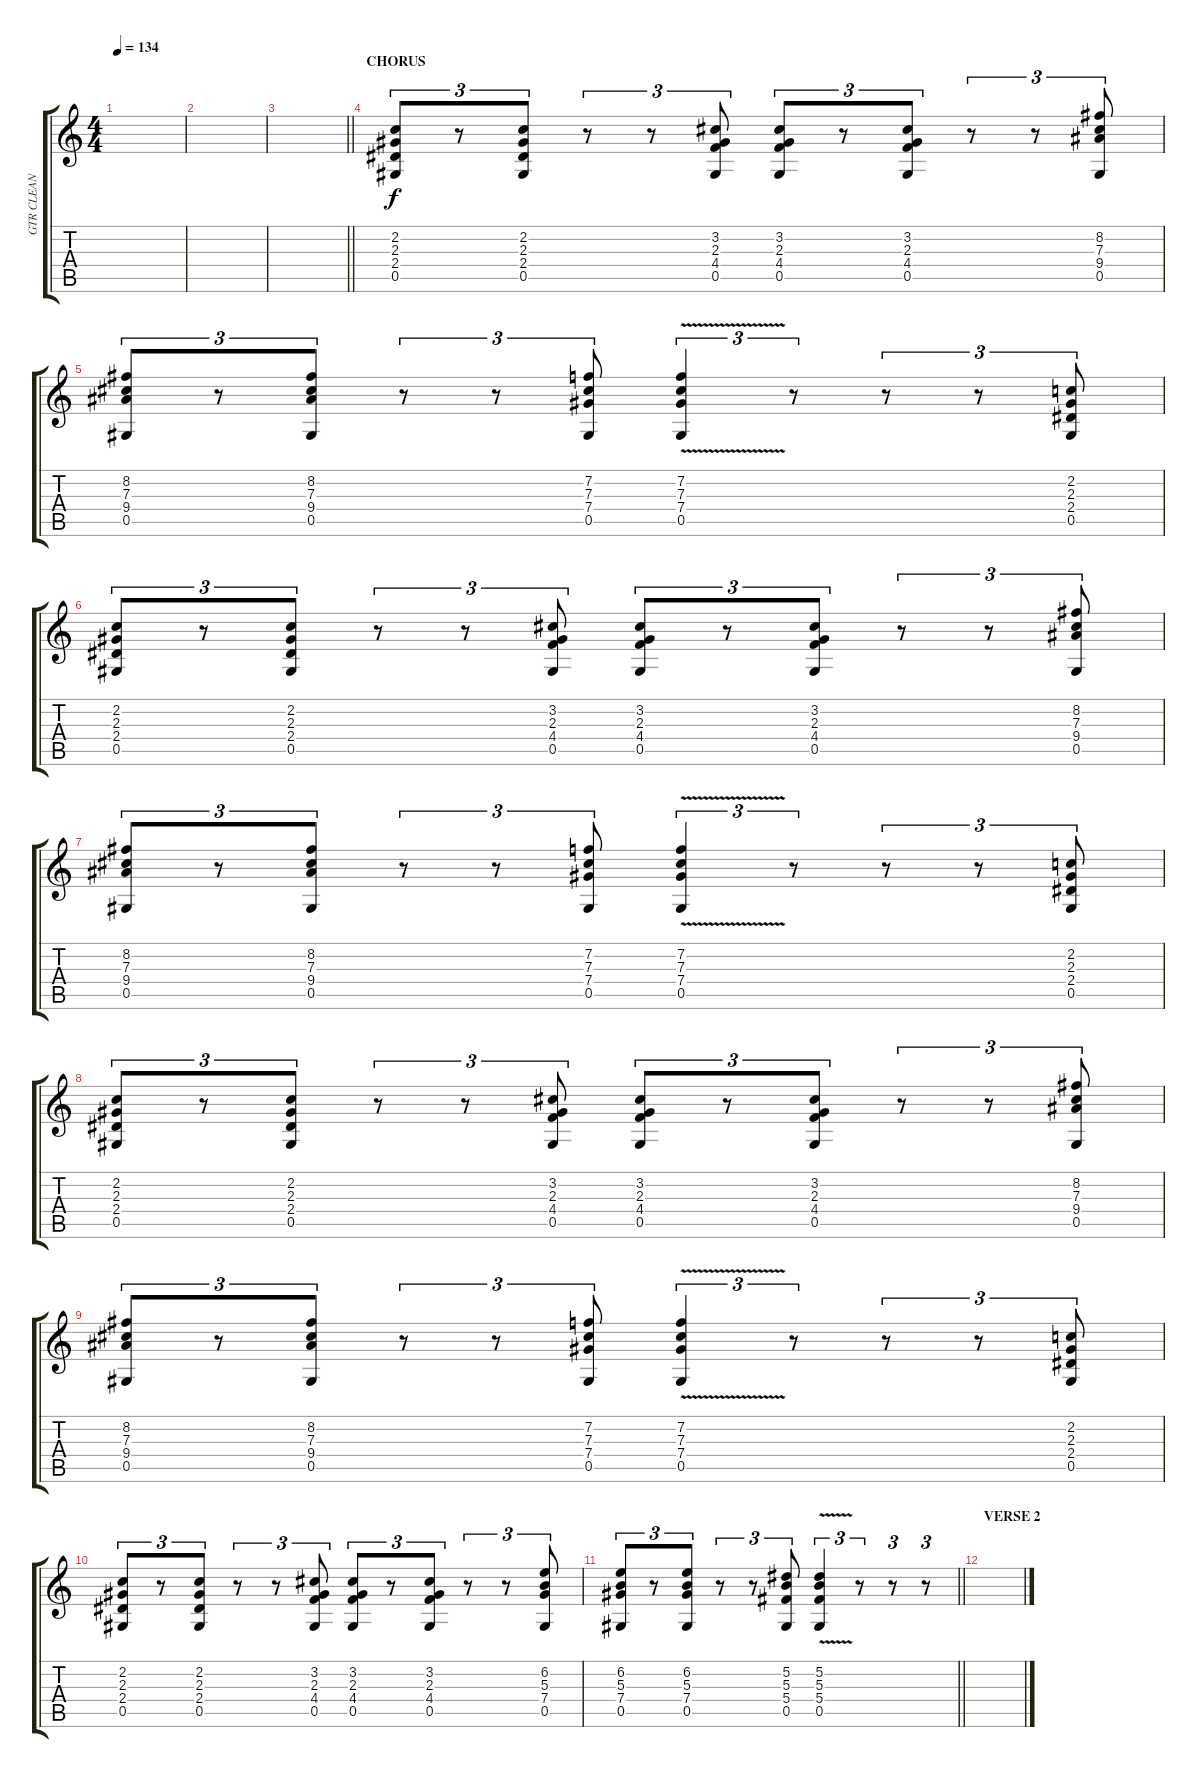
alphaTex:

\track ("GTR CLEAN" "GTR CLEAN") {instrument acousticguitarsteel}
\staff {score tabs}
\tuning (Eb4 Bb3 Gb3 Db3 Ab2 Eb2) {hide}
\ts (4 4)
\tempo 134
\clef g2
\ks c
|
|
\barLineRight lightlight
|
\section ("" "CHORUS")
(2.2 2.3 2.4 0.5).8{tu (3 2)} r.8{tu (3 2)} (2.2 2.3 2.4 0.5).8{tu (3 2)} r.8{tu (3 2)} r.8{tu (3 2)} (3.2 2.3 4.4 0.5).8{tu (3 2)} (3.2 2.3 4.4 0.5).8{tu (3 2)} r.8{tu (3 2)} (3.2 2.3 4.4 0.5).8{tu (3 2)} r.8{tu (3 2)} r.8{tu (3 2)} (8.2 7.3 9.4 0.5).8{tu (3 2)} |
(8.2 7.3 9.4 0.5).8{tu (3 2)} r.8{tu (3 2)} (8.2 7.3 9.4 0.5).8{tu (3 2)} r.8{tu (3 2)} r.8{tu (3 2)} (7.2 7.3 7.4 0.5).8{tu (3 2)} (7.2{v} 7.3{v} 7.4{v} 0.5).4{tu (3 2)} r.8{tu (3 2)} r.8{tu (3 2)} r.8{tu (3 2)} (2.2 2.3 2.4 0.5).8{tu (3 2)} |
(2.2 2.3 2.4 0.5).8{tu (3 2)} r.8{tu (3 2)} (2.2 2.3 2.4 0.5).8{tu (3 2)} r.8{tu (3 2)} r.8{tu (3 2)} (3.2 2.3 4.4 0.5).8{tu (3 2)} (3.2 2.3 4.4 0.5).8{tu (3 2)} r.8{tu (3 2)} (3.2 2.3 4.4 0.5).8{tu (3 2)} r.8{tu (3 2)} r.8{tu (3 2)} (8.2 7.3 9.4 0.5).8{tu (3 2)} |
(8.2 7.3 9.4 0.5).8{tu (3 2)} r.8{tu (3 2)} (8.2 7.3 9.4 0.5).8{tu (3 2)} r.8{tu (3 2)} r.8{tu (3 2)} (7.2 7.3 7.4 0.5).8{tu (3 2)} (7.2{v} 7.3{v} 7.4{v} 0.5).4{tu (3 2)} r.8{tu (3 2)} r.8{tu (3 2)} r.8{tu (3 2)} (2.2 2.3 2.4 0.5).8{tu (3 2)} |
(2.2 2.3 2.4 0.5).8{tu (3 2)} r.8{tu (3 2)} (2.2 2.3 2.4 0.5).8{tu (3 2)} r.8{tu (3 2)} r.8{tu (3 2)} (3.2 2.3 4.4 0.5).8{tu (3 2)} (3.2 2.3 4.4 0.5).8{tu (3 2)} r.8{tu (3 2)} (3.2 2.3 4.4 0.5).8{tu (3 2)} r.8{tu (3 2)} r.8{tu (3 2)} (8.2 7.3 9.4 0.5).8{tu (3 2)} |
(8.2 7.3 9.4 0.5).8{tu (3 2)} r.8{tu (3 2)} (8.2 7.3 9.4 0.5).8{tu (3 2)} r.8{tu (3 2)} r.8{tu (3 2)} (7.2 7.3 7.4 0.5).8{tu (3 2)} (7.2{v} 7.3{v} 7.4{v} 0.5).4{tu (3 2)} r.8{tu (3 2)} r.8{tu (3 2)} r.8{tu (3 2)} (2.2 2.3 2.4 0.5).8{tu (3 2)} |
(2.2 2.3 2.4 0.5).8{tu (3 2)} r.8{tu (3 2)} (2.2 2.3 2.4 0.5).8{tu (3 2)} r.8{tu (3 2)} r.8{tu (3 2)} (3.2 2.3 4.4 0.5).8{tu (3 2)} (3.2 2.3 4.4 0.5).8{tu (3 2)} r.8{tu (3 2)} (3.2 2.3 4.4 0.5).8{tu (3 2)} r.8{tu (3 2)} r.8{tu (3 2)} (6.2 5.3 7.4 0.5).8{tu (3 2)} |
\barLineRight lightlight
(6.2 5.3 7.4 0.5).8{tu (3 2)} r.8{tu (3 2)} (6.2 5.3 7.4 0.5).8{tu (3 2)} r.8{tu (3 2)} r.8{tu (3 2)} (5.2 5.3 5.4 0.5).8{tu (3 2)} (5.2{v} 5.3{v} 5.4{v} 0.5).4{tu (3 2)} r.8{tu (3 2)} r.8{tu (3 2)} r.8{tu (3 2)} |
\section ("" "VERSE 2")
